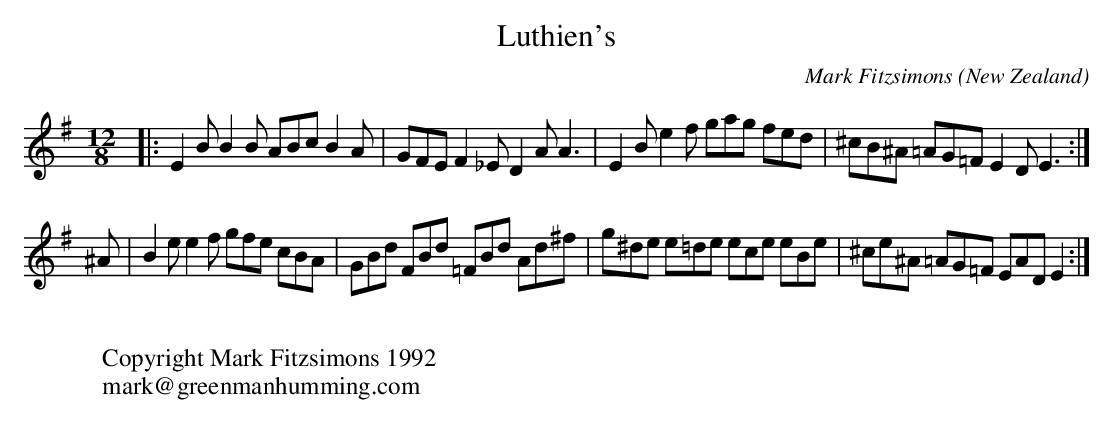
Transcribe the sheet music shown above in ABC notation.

X:1
T:Luthien's
O:New Zealand
M:12/8
C:Mark Fitzsimons
K:Emin
|:E2B B2B ABc B2A| GFE F2_E D2A A3|E2B e2f gag fed|^cB^A =AG=F E2D E3:|
^A|B2e e2f gfe cBA | GBd FBd =FBd Ad^f|g^de e=de ece eBe|^ce^A =AG=F EAD E2:|*
W:
W:Copyright Mark Fitzsimons 1992
W:mark@greenmanhumming.com
